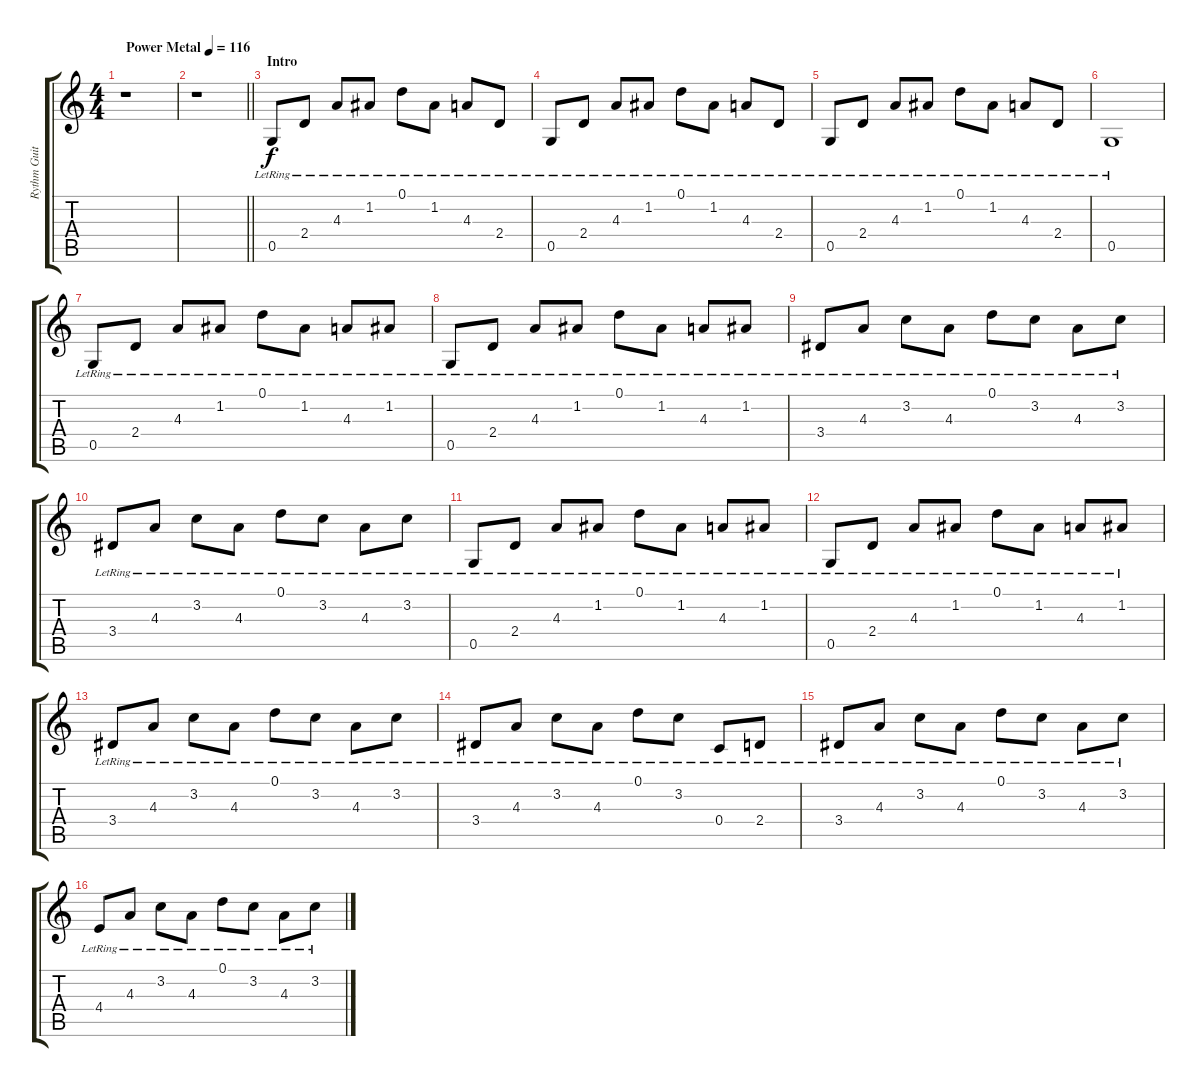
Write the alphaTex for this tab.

\track ("Rythm Guitar I" "Rythm Guit") {instrument distortionguitar}
\staff {score tabs}
\tuning (D4 A3 F3 C3 G2 D2) {hide}
\ts (4 4)
\tempo (116 "Power Metal")
\clef g2
\ks c
r.1{dy f instrument distortionguitar} |
\barLineRight lightlight
r.1 |
\section ("" "Intro")
0.5{lr}.8{volume 13 balance 2 instrument electricguitarclean} 2.4{lr}.8 4.3{lr}.8 1.2{lr}.8 0.1{lr}.8 1.2{lr}.8 4.3{lr}.8 2.4{lr}.8 |
0.5{lr}.8 2.4{lr}.8 4.3{lr}.8 1.2{lr}.8 0.1{lr}.8 1.2{lr}.8 4.3{lr}.8 2.4{lr}.8 |
0.5{lr}.8 2.4{lr}.8 4.3{lr}.8 1.2{lr}.8 0.1{lr}.8 1.2{lr}.8 4.3{lr}.8 2.4{lr}.8 |
0.5{lr}.1 |
0.5{lr}.8 2.4{lr}.8 4.3{lr}.8 1.2{lr}.8 0.1{lr}.8 1.2{lr}.8 4.3{lr}.8 1.2{lr}.8 |
0.5{lr}.8 2.4{lr}.8 4.3{lr}.8 1.2{lr}.8 0.1{lr}.8 1.2{lr}.8 4.3{lr}.8 1.2{lr}.8 |
3.4{lr}.8 4.3{lr}.8 3.2{lr}.8 4.3{lr}.8 0.1{lr}.8 3.2{lr}.8 4.3{lr}.8 3.2{lr}.8 |
3.4{lr}.8 4.3{lr}.8 3.2{lr}.8 4.3{lr}.8 0.1{lr}.8 3.2{lr}.8 4.3{lr}.8 3.2{lr}.8 |
0.5{lr}.8 2.4{lr}.8 4.3{lr}.8 1.2{lr}.8 0.1{lr}.8 1.2{lr}.8 4.3{lr}.8 1.2{lr}.8 |
0.5{lr}.8 2.4{lr}.8 4.3{lr}.8 1.2{lr}.8 0.1{lr}.8 1.2{lr}.8 4.3{lr}.8 1.2{lr}.8 |
3.4{lr}.8 4.3{lr}.8 3.2{lr}.8 4.3{lr}.8 0.1{lr}.8 3.2{lr}.8 4.3{lr}.8 3.2{lr}.8 |
3.4{lr}.8 4.3{lr}.8 3.2{lr}.8 4.3{lr}.8 0.1{lr}.8 3.2{lr}.8 0.4{lr}.8 2.4{lr}.8 |
3.4{lr}.8{volume 11} 4.3{lr}.8 3.2{lr}.8 4.3{lr}.8 0.1{lr}.8 3.2{lr}.8 4.3{lr}.8 3.2{lr}.8 |
4.4{lr}.8 4.3{lr}.8 3.2{lr}.8 4.3{lr}.8 0.1{lr}.8 3.2{lr}.8 4.3{lr}.8 3.2{lr}.8
